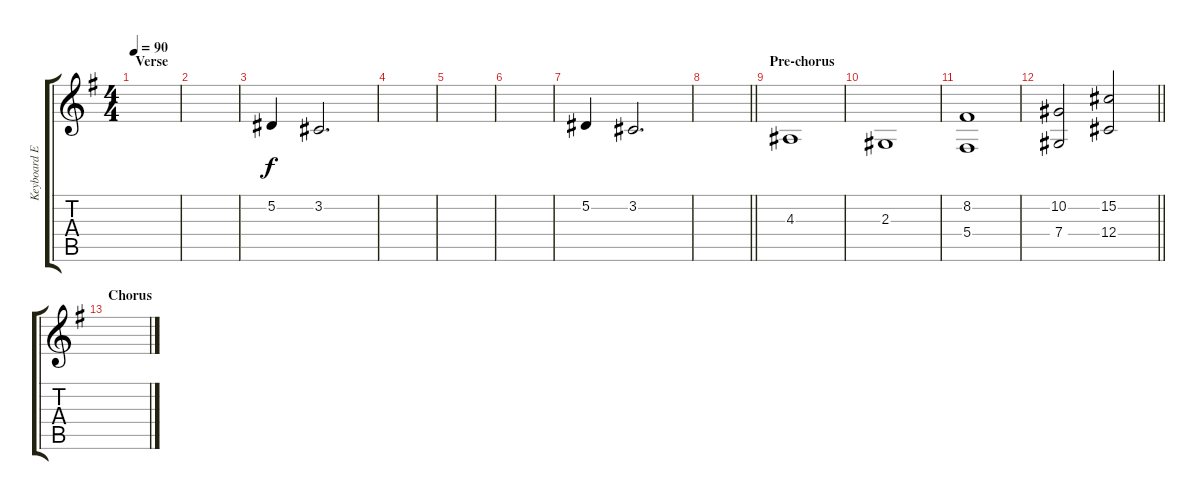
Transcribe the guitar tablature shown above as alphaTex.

\track ("Keyboard Effects" "Keyboard E") {instrument synthstrings1}
\staff {score tabs}
\tuning (Eb4 Bb3 Gb3 Db3 Ab2 Eb2) {hide}
\ts (4 4)
\section ("" "Verse")
\tempo 90
\clef g2
\ks g
|
|
5.2.4 3.2.2{d volume 0} |
|
|
|
5.2.4{volume 13} 3.2.2{d volume 0} |
\barLineRight lightlight
|
\section ("" "Pre-chorus")
4.3.1{volume 12} |
2.3.1 |
(8.2 5.4).1 |
\barLineRight lightlight
(10.2 7.4).2 (15.2 12.4).2 |
\section ("" "Chorus")
